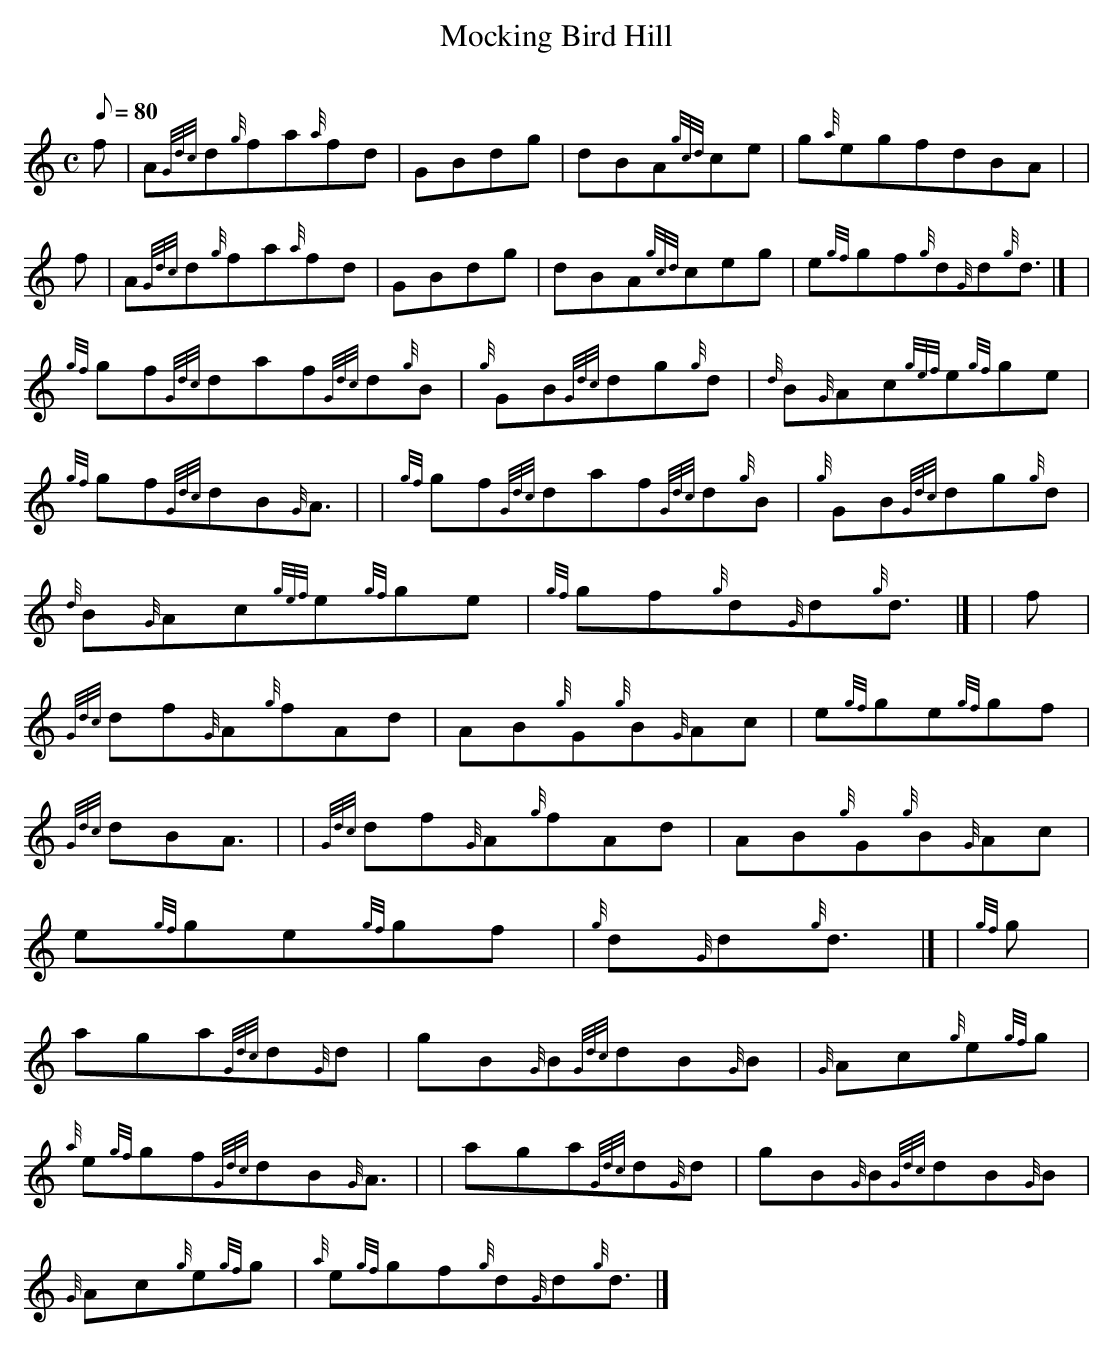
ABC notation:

X:1
T:Mocking Bird Hill
M:C
L:1/8
Q:80
C:
K:HP
f | \
A{Gdc}d{g}fa{a}fd | \
GBdg | \
dBA{gcd}ce | \
g{a}egfdBA| |
f | \
A{Gdc}d{g}fa{a}fd | \
GBdg | \
dBA{gcd}ceg | \
e{gf}gf{g}d{G}d{g}d3/2|] |
{gf}gf{Gdc}daf{Gdc}d{g}B | \
{g}GB{Gdc}dg{g}d | \
{d}B{G}Ac{gef}e{gf}ge |
{gf}gf{Gdc}dB{G}A3/2 | | \
{gf}gf{Gdc}daf{Gdc}d{g}B | \
{g}GB{Gdc}dg{g}d |
{d}B{G}Ac{gef}e{gf}ge | \
{gf}gf{g}d{G}d{g}d3/2|]  | \
f |
{Gdc}df{G}A{g}fAd | \
AB{g}G{g}B{G}Ac | \
e{gf}ge{gf}gf |
{Gdc}dBA3/2 | | \
{Gdc}df{G}A{g}fAd | \
AB{g}G{g}B{G}Ac |
e{gf}ge{gf}gf | \
{g}d{G}d{g}d3/2|]  | \
{gf}g |
aga{Gdc}d{G}d | \
gB{G}B{Gdc}dB{G}B | \
{G}Ac{g}e{gf}g |
{a}e{gf}gf{Gdc}dB{G}A3/2 | | \
aga{Gdc}d{G}d | \
gB{G}B{Gdc}dB{G}B |
{G}Ac{g}e{gf}g | \
{a}e{gf}gf{g}d{G}d{g}d3/2|]
